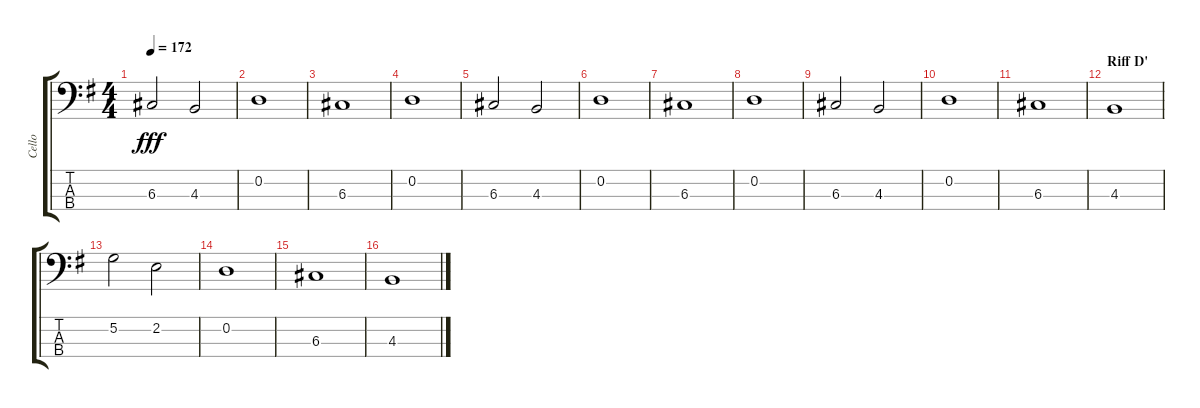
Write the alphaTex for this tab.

\track ("Cello" "Cello") {instrument cello}
\staff {score tabs}
\tuning (A3 D3 G2 C2) {hide}
\ts (4 4)
\tempo 172
\clef f4
\ks eminor
6.3.2{dy fff} 4.3.2 |
0.2.1 |
6.3.1 |
0.2.1 |
6.3.2 4.3.2 |
0.2.1 |
6.3.1 |
0.2.1 |
6.3.2 4.3.2 |
0.2.1 |
6.3.1 |
\section ("" "Riff D'")
4.3.1 |
5.2.2 2.2.2 |
0.2.1 |
6.3.1 |
4.3.1
